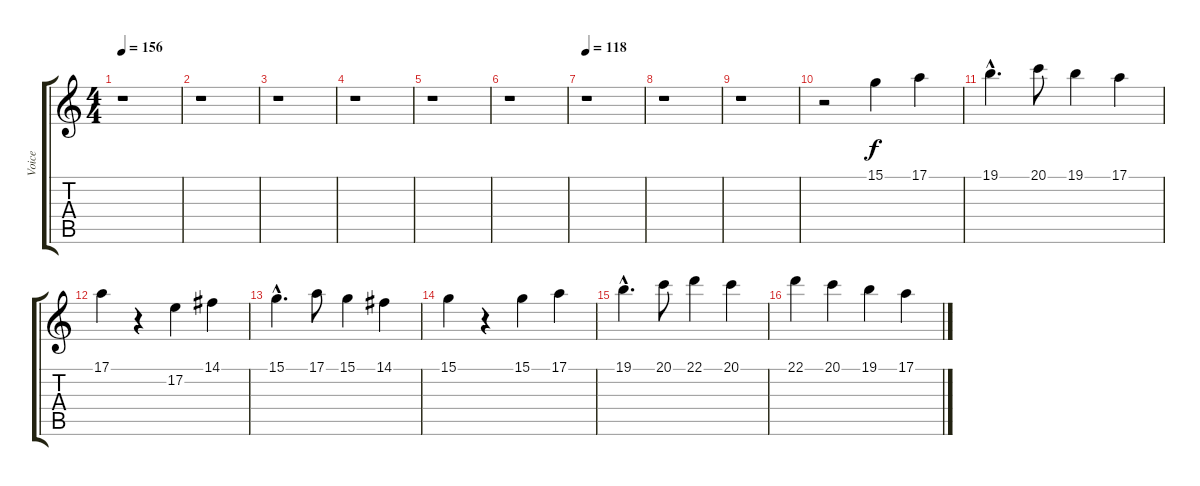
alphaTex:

\track (" Voice" " Voice") {instrument tremolostrings}
\staff {score tabs}
\tuning (E4 B3 G3 D3 A2 E2) {hide}
\ts (4 4)
\tempo 156
\clef g2
\ks c
r.1{dy f} |
r.1 |
r.1 |
r.1 |
r.1 |
r.1 |
\tempo 118
r.1 |
r.1 |
r.1 |
r.2 15.1.4 17.1.4 |
19.1{hac}.4{d} 20.1.8 19.1.4 17.1.4 |
17.1.4 r.4 17.2.4 14.1.4 |
15.1{hac}.4{d} 17.1.8 15.1.4 14.1.4 |
15.1.4 r.4 15.1.4 17.1.4 |
19.1{hac}.4{d} 20.1.8 22.1.4 20.1.4 |
22.1.4 20.1.4 19.1.4 17.1.4
